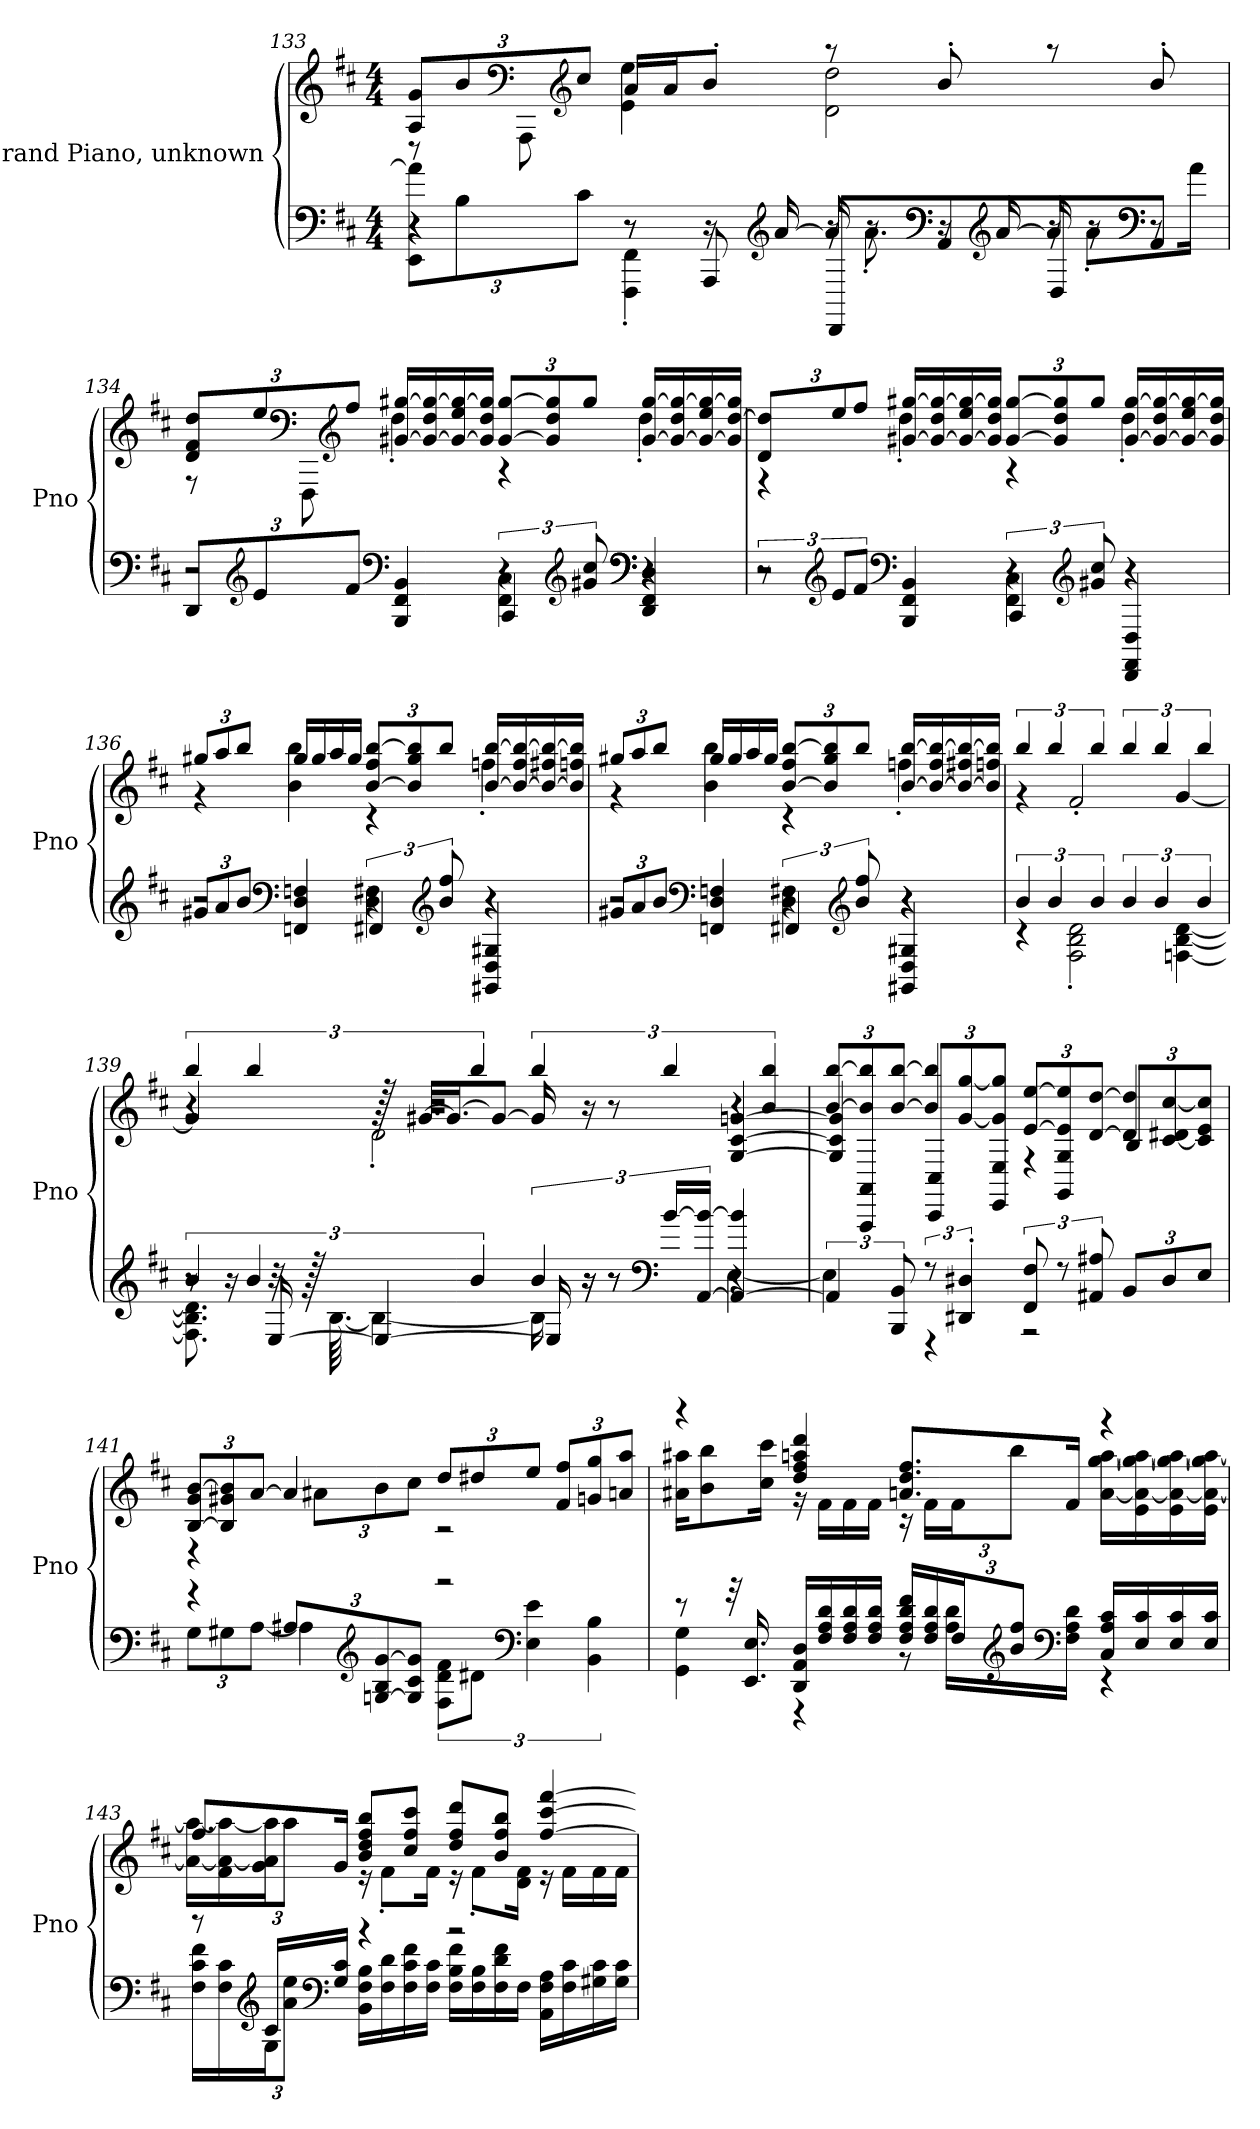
**kern	**kern
*part1	*part1
*staff2	*staff1
*I"Grand Piano, unknown	*
*I'Pno	*
!!LO:LB:g=z
*clefF4	*clefG2
*k[f#c#]	*k[f#c#]
*M4/4	*M4/4
=133	=133
*^	*
*	*Xbrackettup	*Xbrackettup
*	*^	*^
4r	12EE\ 12a\]L	4r	12A/ 12g/L	8r
.	12B\	.	12b/	.
*	*	*	*clefF4	*
.	.	.	.	8AAA\
*	*	*	*clefG2	*
.	12c#\J	.	12cc#/J	.
8r	4FFF#\' 4FF#\'	8r	16a/LL	4e\ 4ee\
.	.	.	16a/J	.
16r	.	8AAA/	8b'/J	.
*clefG2	*	*	*	*
[16a/	.	.	.	.
16a/]	16r	8DD/L	8r	2d\ 2dd\
16r	8.a'\	.	.	.
*clefF4	*	*	*	*
16r	.	8AA/	8b'/	.
*clefG2	*	*	*	*
[16a/	.	.	.	.
16a/]	16r	8D/	8r	.
16r	8a'\L	.	.	.
*clefF4	*	*	*	*
8r	.	8AA/J	8b'/	.
.	16a\Jk	.	.	.
!!LO:PB:g=z	!!
=134	=134	=134	=134	=134
12DD/L	2r	2r	12d/ 12f#/ 12dd/L	8r
*clefG2	*	*	*	*
12e/	.	.	12ee/	.
*	*	*	*clefF4	*
.	.	.	.	8FFF#\
*	*	*	*clefG2	*
12f#/J	.	.	12ff#/J	.
*clefF4	*	*	*	*
4BBB/ 4FF#/ 4BB/	.	.	[16g#X/ [16gg#X/LL	4dd'\
.	.	.	16g#/_ 16dd/ 16gg#/_	.
.	.	.	16g#/_ 16ee/ 16gg#/_	.
.	.	.	16g#/] 16dd/ 16gg#/]JJ	.
*brackettup	*	*	*	*
6r	4FF#\ 4C#\	4CC#/	[12g#/ [12gg#/L	4r
.	.	.	12g#/] 12dd/ 12gg#/]	.
*clefG2	*	*	*	*
12g#X/ 12cc#/	.	.	12gg#/J	.
*clefF4	*	*	*	*
4DD/ 4FF#/ 4D/	4r	4r	[16g#/ [16gg#/LL	4dd'\
.	.	.	16g#/_ 16dd/ 16gg#/_	.
.	.	.	16g#/_ 16ee/ 16gg#/_	.
.	.	.	16g#/] [16dd/ 16gg#/]JJ	.
!!LO:LB:g=z	!!
=135	=135	=135	=135	=135
12r	2r	2r	12d/ 12dd/]L	4r
*clefG2	*	*	*	*
12e/L	.	.	12ee/	.
12f#/J	.	.	12ff#/J	.
*clefF4	*	*	*	*
4BBB/ 4FF#/ 4BB/	.	.	[16g#X/ [16gg#X/LL	4dd'\
.	.	.	16g#/_ 16dd/ 16gg#/_	.
.	.	.	16g#/_ 16ee/ 16gg#/_	.
.	.	.	16g#/] 16dd/ 16gg#/]JJ	.
6r	4FF#\ 4C#\	4CC#/	[12g#/ [12gg#/L	4r
.	.	.	12g#/] 12dd/ 12gg#/]	.
*clefG2	*	*	*	*
12g#X/ 12cc#/	.	.	12gg#/J	.
4DD/ 4FF#/ 4D/	4r	4r	[16g#/ [16gg#/LL	4dd'\
.	.	.	16g#/_ 16dd/ 16gg#/_	.
.	.	.	16g#/_ 16ee/ 16gg#/_	.
.	.	.	16g#/] 16dd/ 16gg#/]JJ	.
!!LO:LB:g=z	!!
=136	=136	=136	=136	=136
*Xbrackettup	*	*	*	*
12g#X/L	2r	2r	12gg#X/L	4r
12a/	.	.	12aa/	.
12b/J	.	.	12bb/J	.
*clefF4	*	*	*	*
4FFn/ 4D/ 4Fn/	.	.	16gg#/LL	4b\ 4bb\
.	.	.	16gg#/	.
.	.	.	16aa/	.
.	.	.	16gg#/JJ	.
*brackettup	*	*	*	*
6r	4D\ 4F#X\	4FF#X/	[12b/ 12ff#/ [12bb/L	4r
.	.	.	12b/] 12gg#/ 12bb/]	.
*clefG2	*	*	*	*
12b/ 12ff#/	.	.	12bb/J	.
4GG#X/ 4D/ 4G#X/	4r	4r	[16b/ [16bb/LL	4ffn'\
.	.	.	16b/_ 16ff/ 16bb/_	.
.	.	.	16b/_ 16ff#X/ 16bb/_	.
.	.	.	16b/] 16ffn/ 16bb/]JJ	.
!!LO:LB:g=z	!!
=137	=137	=137	=137	=137
*Xbrackettup	*	*	*	*
12g#X/L	2r	2r	12gg#X/L	4r
12a/	.	.	12aa/	.
12b/J	.	.	12bb/J	.
*clefF4	*	*	*	*
4FFn/ 4D/ 4Fn/	.	.	16gg#/LL	4b\ 4bb\
.	.	.	16gg#/	.
.	.	.	16aa/	.
.	.	.	16gg#/JJ	.
*brackettup	*	*	*	*
6r	4D\ 4F#X\	4FF#X/	[12b/ 12ff#/ [12bb/L	4r
.	.	.	12b/] 12gg#/ 12bb/]	.
*clefG2	*	*	*	*
12b/ 12ff#/	.	.	12bb/J	.
4GG#X/ 4D/ 4G#X/	4r	4r	[16b/ [16bb/LL	4ffn'\
.	.	.	16b/_ 16ff/ 16bb/_	.
.	.	.	16b/_ 16ff#X/ 16bb/_	.
.	.	.	16b/] 16ffn/ 16bb/]JJ	.
*	*v	*v	*	*
=138	=138	=138	=138
*	*	*brackettup	*
6b/	4r	6bb/	4r
6b/	.	6bb/	.
.	2F#\' 2B\' 2d\'	.	2f#'/
6b/	.	6bb/	.
6b/	.	6bb/	.
6b/	.	6bb/	.
.	[4Fn\ [4B\ [4d\	.	[4g/
6b/	.	6bb/	.
!!LO:LB:g=z
=139	=139	=139	=139
*	*^	*	*^
6b/	8.F\] 8.B\] 8.d\]	8r	6bb/	4r	4g/]
.	.	16r	.	.	.
6b/	.	.	6bb/	.	.
.	32r	[16E/	.	.	.
.	128r	.	.	.	.
.	[64.B\	.	.	.	.
.	4B\_	4E/_	.	2d'\	128r
.	.	.	.	.	[64.g#X/KKLL
.	.	.	.	.	16.g#/J_
6b/	.	.	6bb/	.	.
.	.	.	.	.	8g#/J_
6b/	16B\]	16E/]	6bb/	.	16g#/]
.	16r	16r	.	.	16r
.	8r	8r	.	.	8r
*clefF4	*	*	*	*	*
[24b/LL	.	.	6bb/	.	.
[24AA/ 24b/_JJ	.	.	.	.	.
4AA/_ 4b/]	[4E\	4r	.	4r	[4G/ [4c#/ [4gn/
.	.	.	6b/ 6bb/	.	.
*	*v	*v	*	*	*
*	*	*v	*v	*v
!!LO:PB:g=z
=140	=140	=140
*	*	*Xbrackettup
*	*	*^
6AA/]	4E\]	[12b/ [12bb/L	4G/] 4c#/] 4g/]
.	.	12AAA/ 12AA/ 12b/] 12bb/]	.
12BBB/ 12BB/	.	[12b/ [12bb/J	.
12r	4r	4b/] 4bb/]	12CC#/ 12C#/L
6DD#X/' 6D#X/'	.	.	[12g/ [12gg/
.	.	.	12EE/ 12E/ 12g/] 12gg/]J
12FF#/ 12F#/	2r	[12e/ [12ee/L	4r
12r	.	12GG/ 12G/ 12e/] 12ee/]	.
12AA#X/ 12A#X/	.	[12d/ [12dd/J	.
*Xbrackettup	*	*	*
12BB/L	.	4d/] 4dd/]	12B/L
12D#/	.	.	[12c#/ 12d#X/ [12cc#/
12E/J	.	.	12c#/] 12e/ 12cc#/]J
=141	=141	=141	=141
4r	12G\L	[12B/ 12g/ [12b/L	4r
.	12G#X\	12B/] 12g#X/ 12b/]	.
.	[12A\J	[12a/J	.
12A#X/L	4A\]	4a/]	12a#X\L
*clefG2	*	*	*
[12Gn/ 12B/ [12g/	.	.	12b\
12G/] 12c#/ 12g/]J	.	.	12cc#\J
*	*brackettup	*	*
2r	12F#\ 12d\ 12f#\L	12dd/L	2r
.	12d#X\J	12dd#X/	.
*clefF4	*	*	*
.	6E\ 6e\	12ee/J	.
.	.	12f#/ 12ff#/L	.
.	6BB\ 6B\	12gn/ 12gg/	.
.	.	12an/ 12aa/J	.
!!LO:LB:g=z	!!
=142	=142	=142	=142
8r	4GG\ 4G\	4r	16a#X\ 16aa#X\KL
.	.	.	8b\ 8bb\
32r	.	.	.
16.EE/ 16.E/	.	.	.
.	.	.	16cc#\ 16ccc#\Jk
16DD/ 16AA/ 16D/LL	4r	4dd/ 4ff#/ 4aan/ 4ddd/	16r
16F#/ 16A/ 16d/	.	.	16f#\LL
16F#/ 16A/ 16d/	.	.	16f#\
16F#/ 16A/ 16d/JJ	.	.	16f#\JJ
16F#/ 16A/ 16d/ 16f#/LL	8r	8.an/ 8.dd/ 8.ff#/L	16r
16F#/ 16A/ 16d/	.	.	16f#\LL
*Xbrackettup	*	*	*
24F#/J	16A\ 16d\LL	.	24f#\J
*clefG2	*	*	*
12b/ 12ff#/J	.	.	12bb\J
*clefF4	*	*	*
.	16F#\ 16A\ 16d\JJ	16f#/Jk	.
16C#/ 16A/ 16c#/LL	4r	4r	[16a\ [16gg\ [16aa\LL
16E/ 16c#/	.	.	16e\ 16a\_ 16gg\_ 16aa\_
16E/ 16c#/	.	.	16e\ 16a\_ 16gg\_ 16aa\_
16E/ 16c#/JJ	.	.	16e\ 16a\_ 16gg\] 16aa\_JJ
!!LO:LB:g=z	!!
=143	=143	=143	=143
8r	16F#\ 16c#\ 16f#\LL	8.ff#/L	16a\_ 16aa\_LL
.	16F#\ 16c#\	.	16f#\ 16a\_ 16aa\_
*clefG2	*	*	*
16c#/LL	24G\J	.	24g\ 24a\] 24aa\]J
.	12a\ 12ee\J	.	12aa\J
*clefF4	*	*	*
16G/ 16c#/JJ	.	16g/Jk	.
4r	16BB\ 16F#\ 16B\LL	8b/ 8dd/ 8ff#/ 8bb/L	16r
.	16F#\ 16d\	.	8f#'\L
.	16F#\ 16c#\ 16f#\	8cc#/ 8ff#/ 8ccc#/J	.
.	16F#\ 16c#\JJ	.	16f#\Jk
2r	16F#\ 16B\ 16f#\LL	8dd/ 8ff#/ 8ddd/L	16r
.	16F#\ 16B\	.	8f#'\L
.	16F#\ 16d\ 16f#\	8b/ 8ff#/ 8bb/J	.
.	16F#\JJ	.	16d\ 16f#\Jk
.	16AA\ 16F#\ 16A\LL	[4ff#/ [4ccc#/ [4fff#/	16r
.	16F#\ 16c#\	.	16f#\LL
.	16G#X\ 16c#\	.	16f#\
.	16G#\ 16c#\JJ	.	16f#\JJ
*v	*v	*	*
*	*v	*v
=	=
*-	*-
